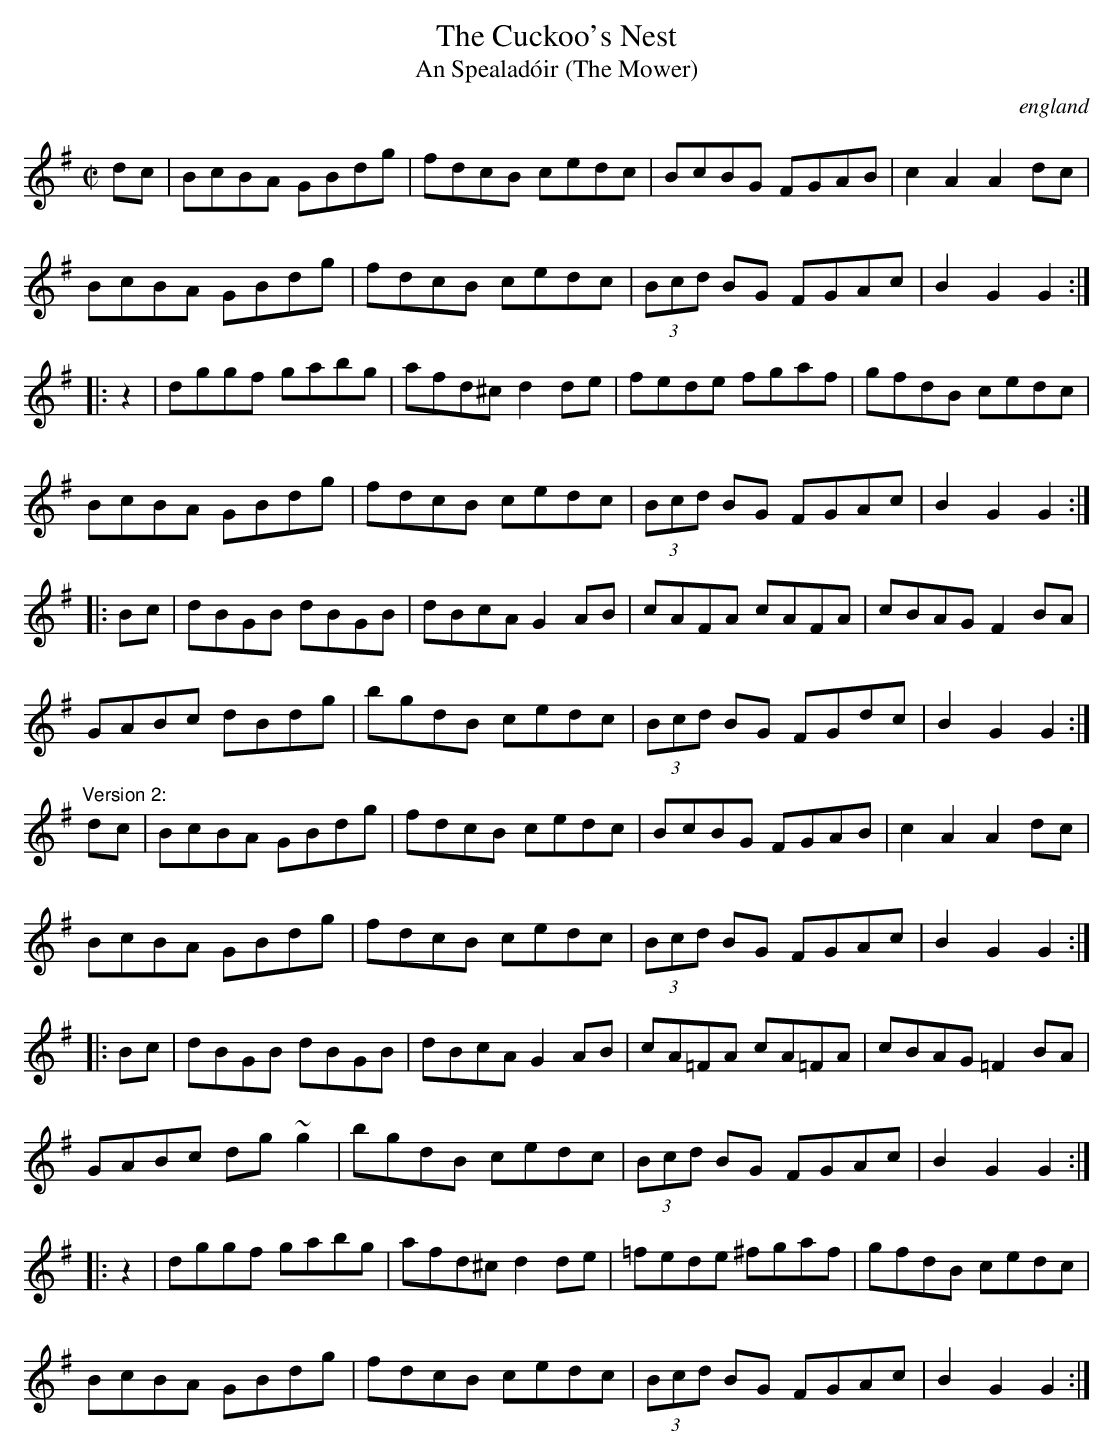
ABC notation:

X:1
T:Cuckoo's Nest, The
T:An Spealad\'oir (The Mower)
O:england
M:C|
K:G
dc|BcBA GBdg|fdcB cedc|BcBG FGAB|c2A2 A2dc|
BcBA GBdg|fdcB cedc|(3Bcd BG FGAc|B2G2 G2:|
|:z2|dggf gabg|afd^c d2de|fede fgaf|gfdB cedc|
BcBA GBdg|fdcB cedc|(3Bcd BG FGAc|B2G2 G2:|
|:Bc|dBGB dBGB|dBcA G2AB|cAFA cAFA|cBAG F2BA|
GABc dBdg|bgdB cedc|(3Bcd BG FGdc|B2G2 G2:|
"Version 2:"
dc|BcBA GBdg|fdcB cedc|BcBG FGAB|c2A2 A2dc|
BcBA GBdg|fdcB cedc|(3Bcd BG FGAc|B2G2 G2:|
|:Bc|dBGB dBGB|dBcA G2AB|cA=FA cA=FA|cBAG =F2BA|
GABc dg~g2|bgdB cedc|(3Bcd BG FGAc|B2G2 G2:|
|:z2|dggf gabg|afd^c d2de|=fede ^fgaf|gfdB cedc|
BcBA GBdg|fdcB cedc|(3Bcd BG FGAc|B2G2 G2:|
